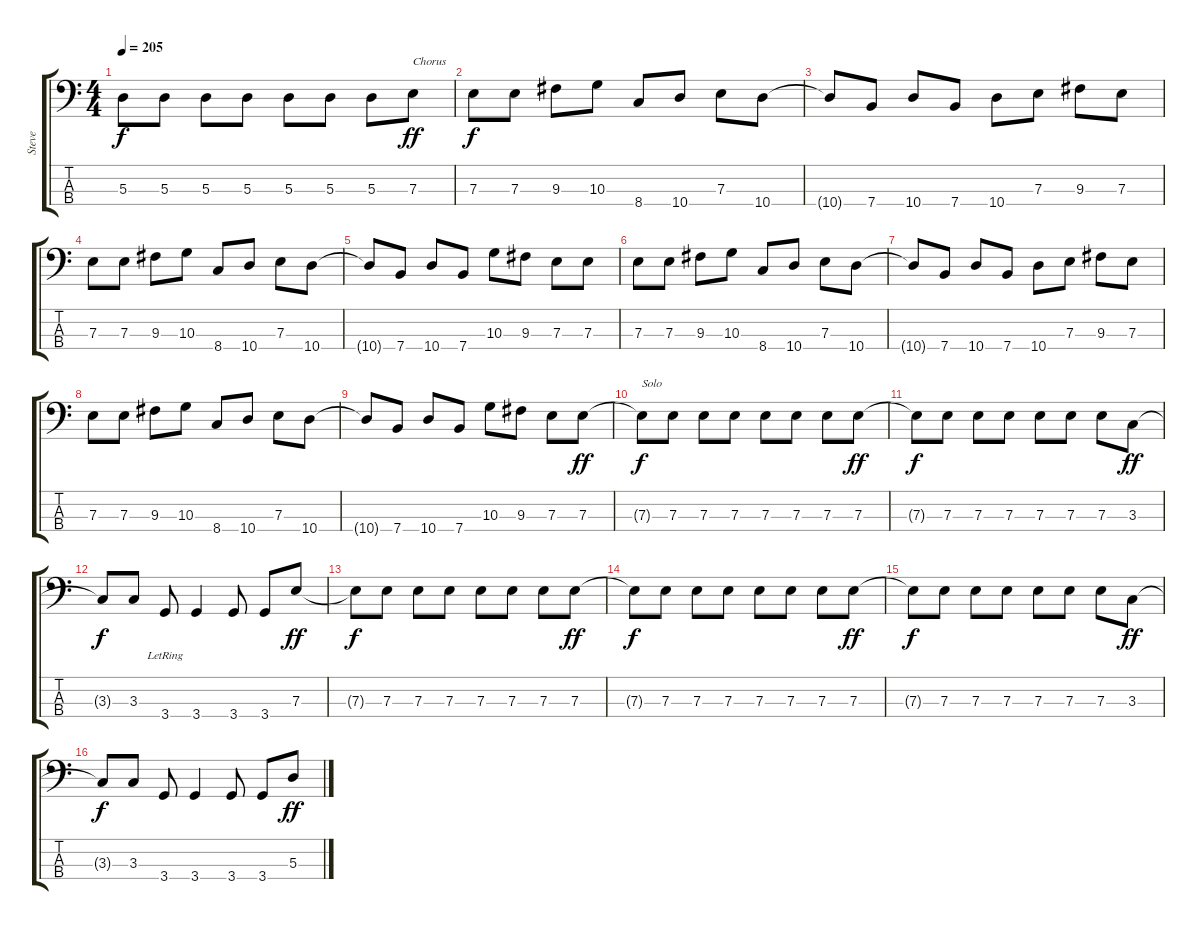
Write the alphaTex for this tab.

\track ("Steve" "Steve") {instrument electricbassfinger}
\staff {score tabs}
\tuning (G2 D2 A1 E1) {hide}
\ts (4 4)
\tempo 205
\clef f4
\ks c
5.3{t}.8{dy f} 5.3.8 5.3.8 5.3.8 5.3.8 5.3.8 5.3.8 7.3.8{txt "Chorus" dy ff} |
7.3.8{dy f} 7.3.8 9.3.8 10.3.8 8.4.8 10.4.8 7.3.8 10.4.8 |
10.4{t}.8 7.4.8 10.4.8 7.4.8 10.4.8 7.3.8 9.3.8 7.3.8 |
7.3.8 7.3.8 9.3.8 10.3.8 8.4.8 10.4.8 7.3.8 10.4.8 |
10.4{t}.8 7.4.8 10.4.8 7.4.8 10.3.8 9.3.8 7.3.8 7.3.8 |
7.3.8 7.3.8 9.3.8 10.3.8 8.4.8 10.4.8 7.3.8 10.4.8 |
10.4{t}.8 7.4.8 10.4.8 7.4.8 10.4.8 7.3.8 9.3.8 7.3.8 |
7.3.8 7.3.8 9.3.8 10.3.8 8.4.8 10.4.8 7.3.8 10.4.8 |
10.4{t}.8 7.4.8 10.4.8 7.4.8 10.3.8 9.3.8 7.3.8 7.3.8{dy ff volume 14} |
7.3{t}.8{txt "Solo" dy f} 7.3.8 7.3.8 7.3.8 7.3.8 7.3.8 7.3.8 7.3.8{dy ff} |
7.3{t}.8{dy f} 7.3.8 7.3.8 7.3.8 7.3.8 7.3.8 7.3.8 3.3.8{dy ff} |
3.3{t}.8{dy f} 3.3.8 3.4{lr}.8 3.4.4 3.4.8 3.4.8 7.3.8{dy ff} |
7.3{t}.8{dy f} 7.3.8 7.3.8 7.3.8 7.3.8 7.3.8 7.3.8 7.3.8{dy ff} |
7.3{t}.8{dy f} 7.3.8 7.3.8 7.3.8 7.3.8 7.3.8 7.3.8 7.3.8{dy ff} |
7.3{t}.8{dy f} 7.3.8 7.3.8 7.3.8 7.3.8 7.3.8 7.3.8 3.3.8{dy ff} |
3.3{t}.8{dy f} 3.3.8 3.4.8 3.4.4 3.4.8 3.4.8 5.3.8{dy ff}
